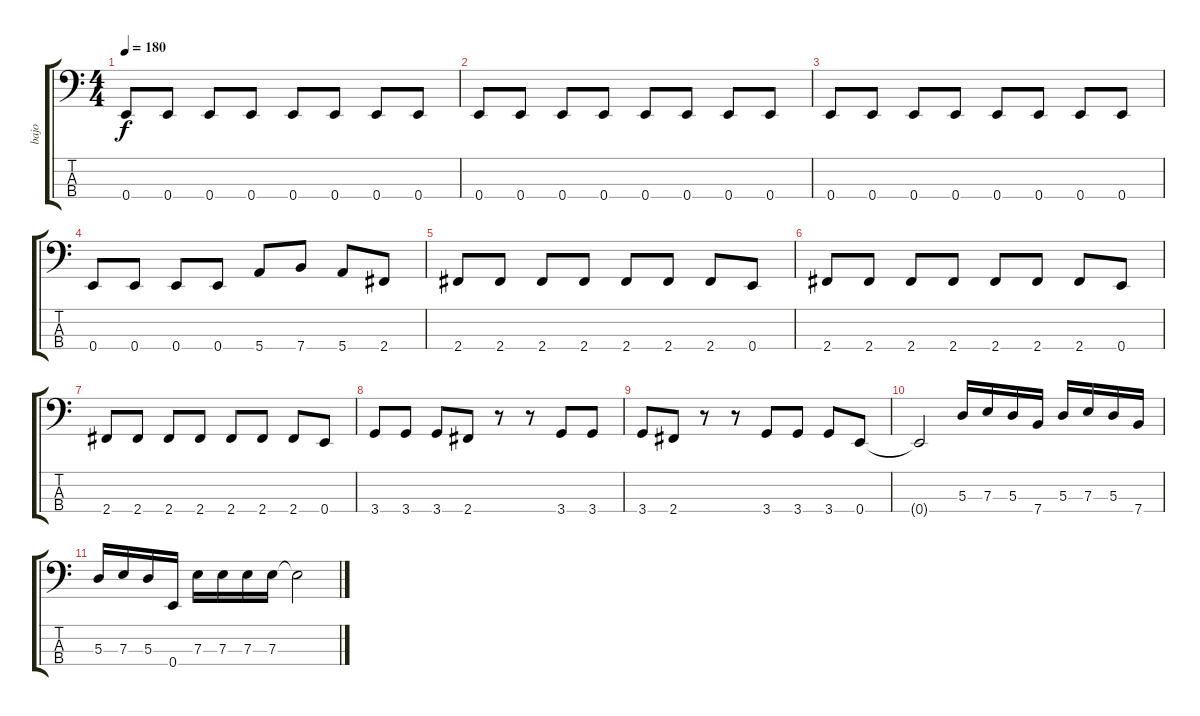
\track ("bajo" "bajo") {instrument electricbasspick}
\staff {score tabs}
\tuning (G2 D2 A1 E1) {hide}
\ts (4 4)
\tempo 180
\clef f4
\ks c
0.4.8{dy f} 0.4.8 0.4.8 0.4.8 0.4.8 0.4.8 0.4.8 0.4.8 |
0.4.8 0.4.8 0.4.8 0.4.8 0.4.8 0.4.8 0.4.8 0.4.8 |
0.4.8 0.4.8 0.4.8 0.4.8 0.4.8 0.4.8 0.4.8 0.4.8 |
0.4.8 0.4.8 0.4.8 0.4.8 5.4.8 7.4.8 5.4.8 2.4.8 |
2.4.8 2.4.8 2.4.8 2.4.8 2.4.8 2.4.8 2.4.8 0.4.8 |
2.4.8 2.4.8 2.4.8 2.4.8 2.4.8 2.4.8 2.4.8 0.4.8 |
2.4.8 2.4.8 2.4.8 2.4.8 2.4.8 2.4.8 2.4.8 0.4.8 |
3.4.8 3.4.8 3.4.8 2.4.8 r.8 r.8 3.4.8 3.4.8 |
3.4.8 2.4.8 r.8 r.8 3.4.8 3.4.8 3.4.8 0.4.8 |
0.4{t}.2 5.3.16 7.3.16 5.3.16 7.4.16 5.3.16 7.3.16 5.3.16 7.4.16 |
5.3.16 7.3.16 5.3.16 0.4.16 7.3.16 7.3.16 7.3.16 7.3.16 7.3{t}.2
